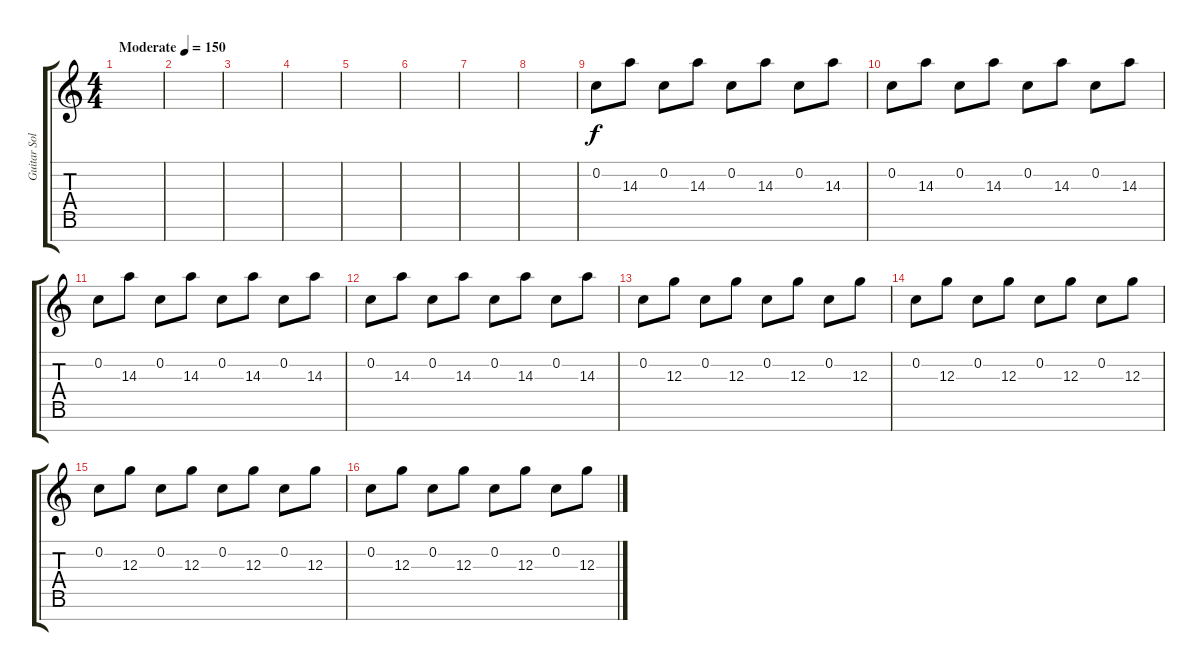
\track ("Guitar Solo" "Guitar Sol") {instrument distortionguitar}
\staff {score tabs}
\tuning (F4 C4 G3 D3 Bb2 F2 C2) {hide}
\ts (4 4)
\tempo (150 "Moderate")
\clef g2
\ks c
|
|
|
|
|
|
|
|
0.2.8 14.3.8 0.2.8 14.3.8 0.2.8 14.3.8 0.2.8 14.3.8 |
0.2.8 14.3.8 0.2.8 14.3.8 0.2.8 14.3.8 0.2.8 14.3.8 |
0.2.8 14.3.8 0.2.8 14.3.8 0.2.8 14.3.8 0.2.8 14.3.8 |
0.2.8 14.3.8 0.2.8 14.3.8 0.2.8 14.3.8 0.2.8 14.3.8 |
0.2.8 12.3.8 0.2.8 12.3.8 0.2.8 12.3.8 0.2.8 12.3.8 |
0.2.8 12.3.8 0.2.8 12.3.8 0.2.8 12.3.8 0.2.8 12.3.8 |
0.2.8 12.3.8 0.2.8 12.3.8 0.2.8 12.3.8 0.2.8 12.3.8 |
0.2.8 12.3.8 0.2.8 12.3.8 0.2.8 12.3.8 0.2.8 12.3.8
